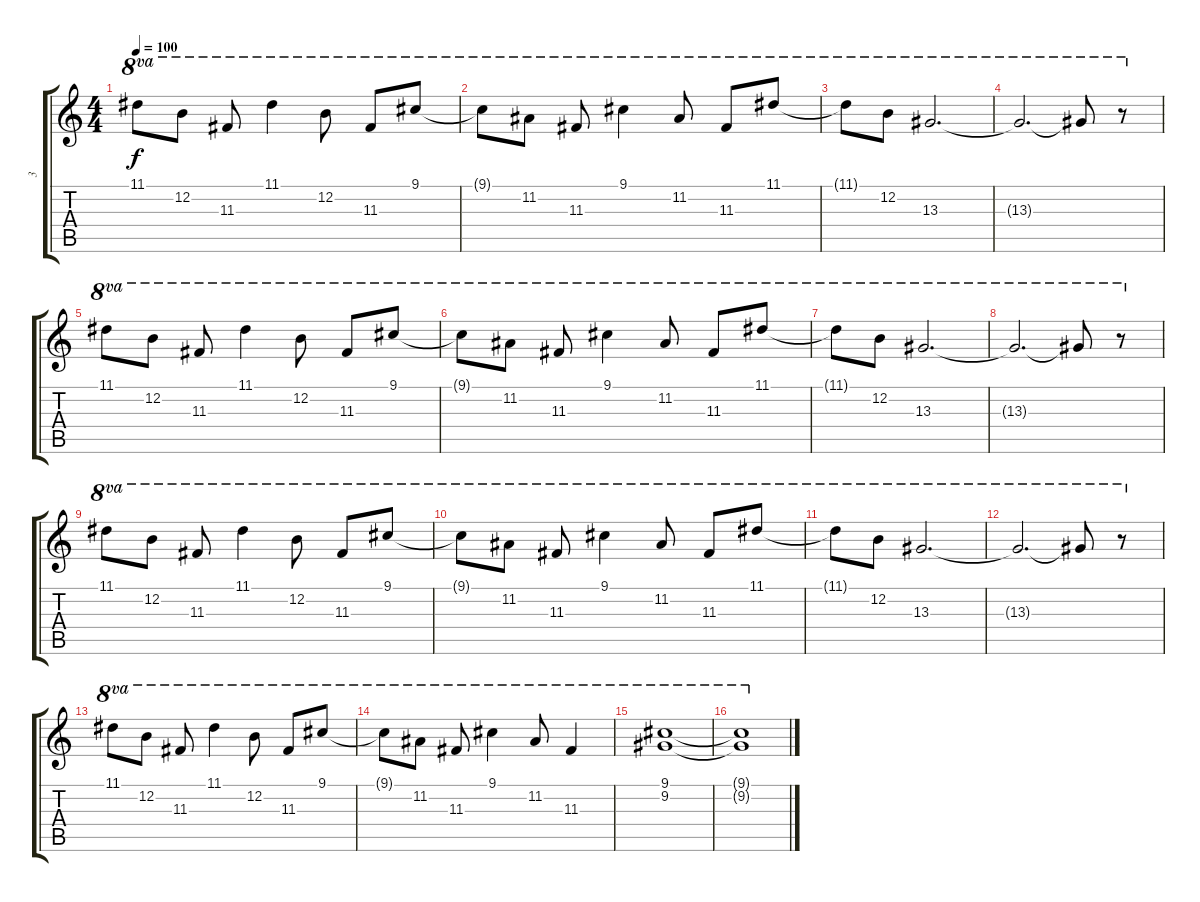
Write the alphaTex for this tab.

\track ("3" "3") {instrument distortionguitar}
\staff {score tabs}
\tuning (E4 B3 G3 D3 A2 E2) {hide}
\ts (4 4)
\tempo 100
\clef g2
\ks c
11.1.8{ot 8va dy f} 12.2.8{ot 8va} 11.3.8{ot 8va} 11.1.4{ot 8va} 12.2.8{ot 8va} 11.3.8{ot 8va} 9.1.8{ot 8va} |
9.1{t}.8{ot 8va} 11.2.8{ot 8va} 11.3.8{ot 8va} 9.1.4{ot 8va} 11.2.8{ot 8va} 11.3.8{ot 8va} 11.1.8{ot 8va} |
11.1{t}.8{ot 8va} 12.2.8{ot 8va} 13.3.2{d ot 8va} |
13.3{t}.2{d ot 8va} 13.3{t}.8{ot 8va} r.8{ot 8va} |
11.1.8{ot 8va} 12.2.8{ot 8va} 11.3.8{ot 8va} 11.1.4{ot 8va} 12.2.8{ot 8va} 11.3.8{ot 8va} 9.1.8{ot 8va} |
9.1{t}.8{ot 8va} 11.2.8{ot 8va} 11.3.8{ot 8va} 9.1.4{ot 8va} 11.2.8{ot 8va} 11.3.8{ot 8va} 11.1.8{ot 8va} |
11.1{t}.8{ot 8va} 12.2.8{ot 8va} 13.3.2{d ot 8va} |
13.3{t}.2{d ot 8va} 13.3{t}.8{ot 8va} r.8{ot 8va} |
11.1.8{ot 8va} 12.2.8{ot 8va} 11.3.8{ot 8va} 11.1.4{ot 8va} 12.2.8{ot 8va} 11.3.8{ot 8va} 9.1.8{ot 8va} |
9.1{t}.8{ot 8va} 11.2.8{ot 8va} 11.3.8{ot 8va} 9.1.4{ot 8va} 11.2.8{ot 8va} 11.3.8{ot 8va} 11.1.8{ot 8va} |
11.1{t}.8{ot 8va} 12.2.8{ot 8va} 13.3.2{d ot 8va} |
13.3{t}.2{d ot 8va} 13.3{t}.8{ot 8va} r.8{ot 8va} |
11.1.8{ot 8va} 12.2.8{ot 8va} 11.3.8{ot 8va} 11.1.4{ot 8va} 12.2.8{ot 8va} 11.3.8{ot 8va} 9.1.8{ot 8va} |
9.1{t}.8{ot 8va} 11.2.8{ot 8va} 11.3.8{ot 8va} 9.1.4{ot 8va} 11.2.8{ot 8va} 11.3.4{ot 8va} |
(9.1 9.2).1{ot 8va} |
(9.1{t} 9.2{t}).1{ot 8va}
